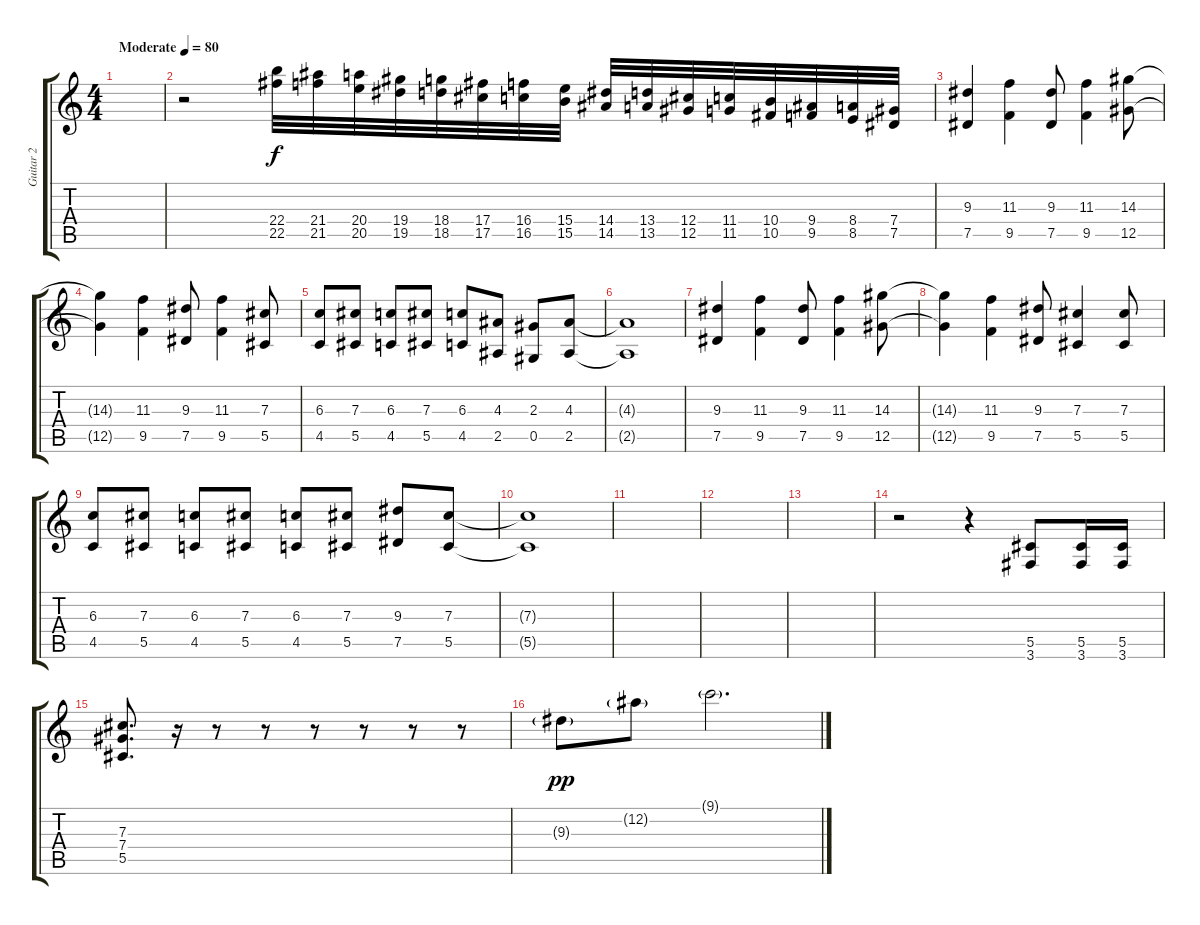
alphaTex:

\track ("Guitar 2" "Guitar 2") {instrument distortionguitar}
\staff {score tabs}
\tuning (Eb4 Bb3 Gb3 Db3 Ab2 Eb2) {hide}
\ts (4 4)
\tempo (80 "Moderate")
\clef g2
\ks c
|
r.2 (22.4 22.5).32 (21.4 21.5).32 (20.4 20.5).32 (19.4 19.5).32 (18.4 18.5).32 (17.4 17.5).32 (16.4 16.5).32 (15.4 15.5).32 (14.4 14.5).32 (13.4 13.5).32 (12.4 12.5).32 (11.4 11.5).32 (10.4 10.5).32 (9.4 9.5).32 (8.4 8.5).32 (7.4 7.5).32 |
(9.3 7.5).4 (11.3 9.5).4 (9.3 7.5).8 (11.3 9.5).4 (14.3 12.5).8 |
(14.3{t} 12.5{t}).4 (11.3 9.5).4 (9.3 7.5).8 (11.3 9.5).4 (7.3 5.5).8 |
(6.3 4.5).8 (7.3 5.5).8 (6.3 4.5).8 (7.3 5.5).8 (6.3 4.5).8 (4.3 2.5).8 (2.3 0.5).8 (4.3 2.5).8 |
(4.3{t} 2.5{t}).1 |
(9.3 7.5).4 (11.3 9.5).4 (9.3 7.5).8 (11.3 9.5).4 (14.3 12.5).8 |
(14.3{t} 12.5{t}).4 (11.3 9.5).4 (9.3 7.5).8 (7.3 5.5).4 (7.3 5.5).8 |
(6.3 4.5).8 (7.3 5.5).8 (6.3 4.5).8 (7.3 5.5).8 (6.3 4.5).8 (7.3 5.5).8 (9.3 7.5).8 (7.3 5.5).8 |
(7.3{t} 5.5{t}).1 |
|
|
|
r.2 r.4 (5.5 3.6).8 (5.5 3.6).16 (5.5 3.6).16 |
(7.3 7.4 5.5).8{d} r.16 r.8 r.8 r.8 r.8 r.8 r.8 |
9.3{g}.8{dy pp} 12.2{g}.8 9.1{g}.2{d}
